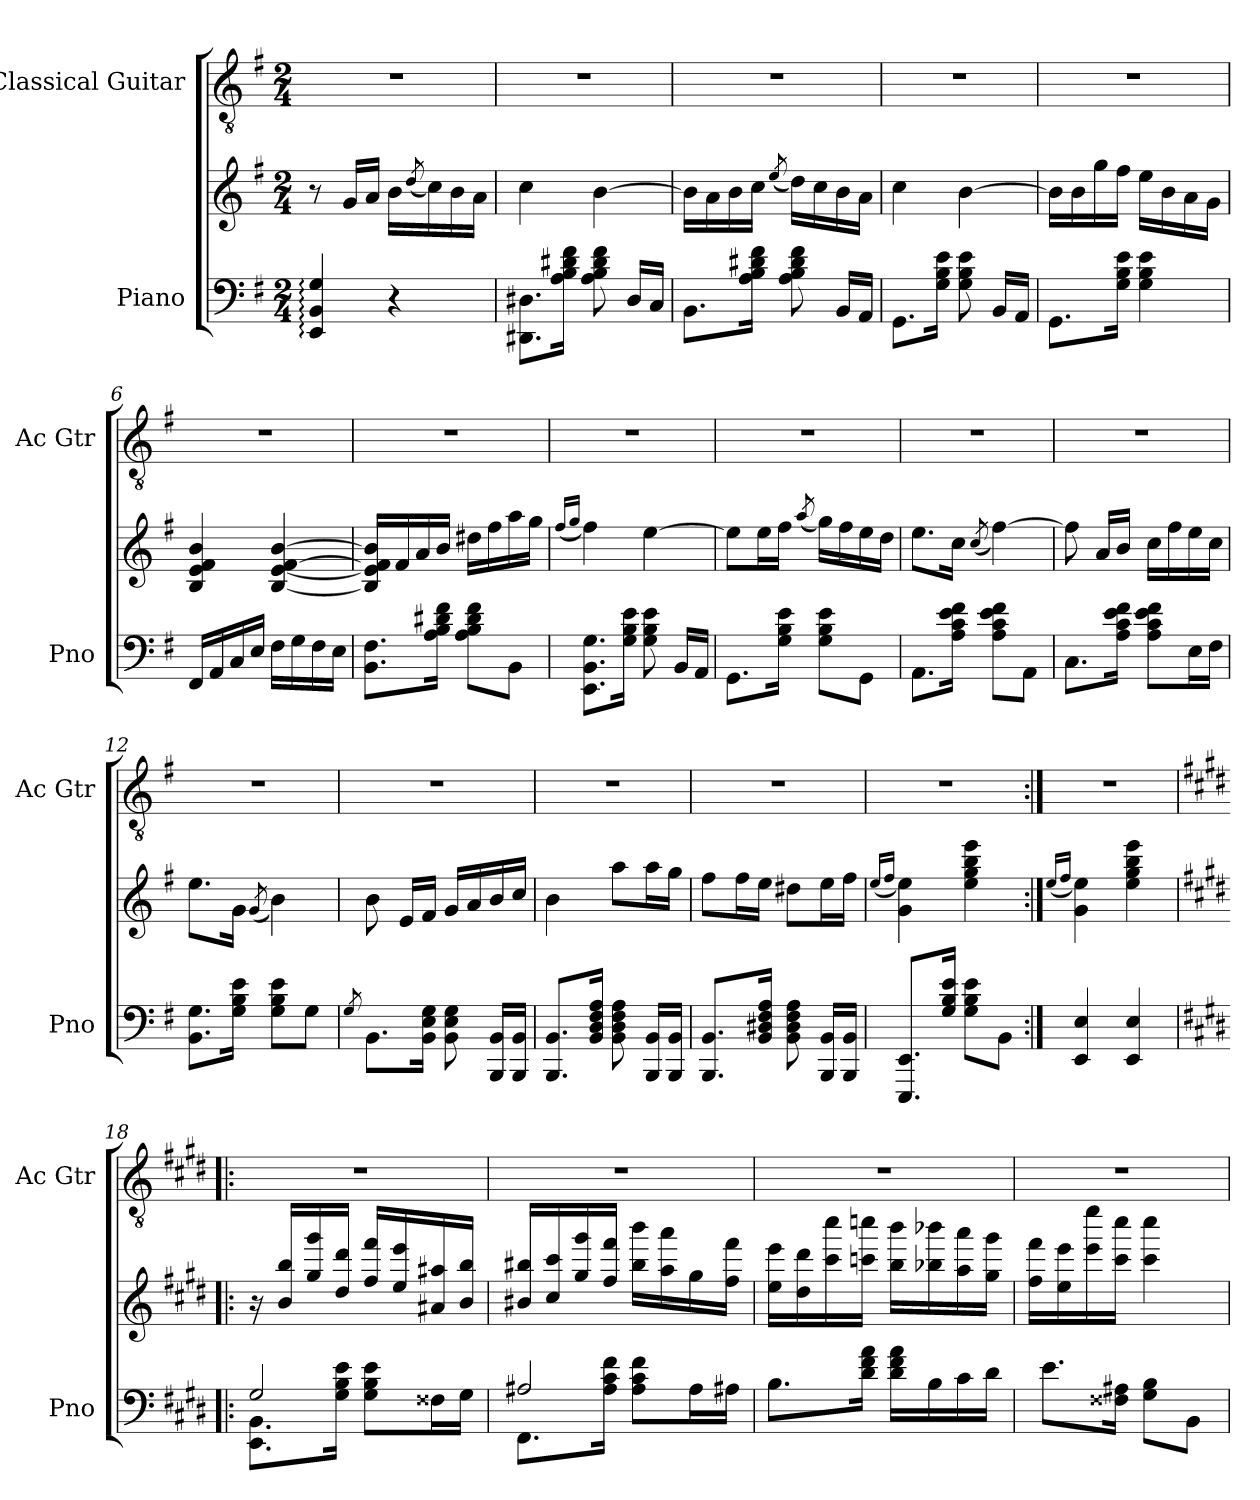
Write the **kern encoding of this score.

**kern	**kern	**dynam	**kern
*part2	*part2	*part2	*part1
*staff3	*staff2	*staff2/3	*staff1
*I"Piano	*	*	*I"Classical Guitar
*I'Pno	*	*	*I'Ac Gtr
*clefF4	*clefG2	*	*clefGv2
*k[f#]	*k[f#]	*	*k[f#]
*M2/4	*M2/4	*	*M2/4
*MM100	*MM100	*	*MM100
=1	=1	=1	=1
4EE/: 4BB/: 4G/:	8r	.	2r
.	16g/LL	.	.
.	16a/JJ	.	.
4r	16b\LL	.	.
.	(<8qdd/	.	.
!	!	!LO:DY:b	!
!	!	!LO:DY:n=1:b	!
.	16cc\)	f other-dynamics	.
.	16b\	.	.
.	16a\JJ	.	.
=2	=2	=2	=2
8.DD#X\ 8.D#X\L	4cc\	.	2r
16A\ 16B\ 16d#X\ 16f#\Jk	.	.	.
8A\ 8B\ 8d#\ 8f#\	[4b\	.	.
16D#/LL	.	.	.
16C/JJ	.	.	.
=3	=3	=3	=3
8.BB\L	16b\LL]	.	2r
.	16a\	.	.
.	16b\	.	.
16A\ 16B\ 16d#X\ 16f#\Jk	16cc\JJ	.	.
.	(<8qee/	.	.
8A\ 8B\ 8d#\ 8f#\	16dd\LL)	.	.
.	16cc\	.	.
16BB/LL	16b\	.	.
16AA/JJ	16a\JJ	.	.
=4	=4	=4	=4
8.GG\L	4cc\	.	2r
16G\ 16B\ 16e\Jk	.	.	.
8G\ 8B\ 8e\	[4b\	.	.
16BB/LL	.	.	.
16AA/JJ	.	.	.
=5	=5	=5	=5
8.GG\L	16b\LL]	.	2r
.	16b\	.	.
.	16gg\	.	.
16G\ 16B\ 16e\Jk	16ff#\JJ	.	.
4G\ 4B\ 4e\	16ee\LL	.	.
.	16b\	.	.
.	16a\	.	.
.	16g\JJ	.	.
!!LO:LB:g=z
=6	=6	=6	=6
16FF#/LL	4B/ 4e/ 4f#/ 4b/	.	2r
16AA/	.	.	.
16C/	.	.	.
16E/JJ	.	.	.
16F#\LL	[4B/ [4e/ [4f#/ [4b/	.	.
16G\	.	.	.
16F#\	.	.	.
16E\JJ	.	.	.
=7	=7	=7	=7
8.BB\ 8.F#\L	16B/] 16e/] 16f#/] 16b/]LL	.	2r
.	16f#/	.	.
.	16a/	.	.
16A\ 16B\ 16d#X\ 16f#\Jk	16b/JJ	.	.
8A\ 8B\ 8d#\ 8f#\L	16dd#X\LL	.	.
.	16ff#\	.	.
8BB\J	16aa\	.	.
.	16gg\JJ	.	.
=8	=8	=8	=8
.	(<16qff#/LL	.	.
.	16qgg/JJ	.	.
8.EE\ 8.BB\ 8.G\L	4ff#\)	.	2r
16G\ 16B\ 16e\Jk	.	.	.
8G\ 8B\ 8e\	[4ee\	.	.
16BB/LL	.	.	.
16AA/JJ	.	.	.
=9	=9	=9	=9
8.GG\L	8ee\L]	.	2r
.	16ee\L	.	.
16G\ 16B\ 16e\Jk	16ff#\JJ	.	.
.	(<8qaa/	.	.
8G\ 8B\ 8e\L	16gg\LL)	.	.
.	16ff#\	.	.
8GG\J	16ee\	.	.
.	16dd\JJ	.	.
=10	=10	=10	=10
8.AA\L	8.ee\L	.	2r
16A\ 16c\ 16e\ 16f#\Jk	16cc\Jk	.	.
.	(<8qcc/	.	.
8A\ 8c\ 8e\ 8f#\L	[4ff#\)	.	.
8AA\J	.	.	.
=11	=11	=11	=11
8.C\L	8ff#\]	.	2r
.	16a/LL	.	.
16A\ 16c\ 16e\ 16f#\Jk	16b/JJ	.	.
8A\ 8c\ 8e\ 8f#\L	16cc\LL	.	.
.	16ff#\	.	.
16E\L	16ee\	.	.
16F#\JJ	16cc\JJ	.	.
!!LO:LB:g=z
=12	=12	=12	=12
8.BB\ 8.G\L	8.ee\L	.	2r
16G\ 16B\ 16e\Jk	16g\Jk	.	.
.	(<8qg/	.	.
8G\ 8B\ 8e\L	4b\)	.	.
8G\J	.	.	.
=13	=13	=13	=13
8qG/	.	.	.
8.BB\L	8b\	.	2r
.	16e/LL	.	.
16BB\ 16E\ 16G\Jk	16f#/JJ	.	.
8BB\ 8E\ 8G\	16g/LL	.	.
.	16a/	.	.
16BBB/ 16BB/LL	16b/	.	.
16BBB/ 16BB/JJ	16cc/JJ	.	.
=14	=14	=14	=14
8.BBB/ 8.BB/L	4b\	.	2r
16BB/ 16D/ 16F#/ 16A/Jk	.	.	.
8BB\ 8D\ 8F#\ 8A\	8aa\L	.	.
16BBB/ 16BB/LL	16aa\L	.	.
16BBB/ 16BB/JJ	16gg\JJ	.	.
=15	=15	=15	=15
8.BBB/ 8.BB/L	8ff#\L	.	2r
.	16ff#\L	.	.
16BB/ 16D#X/ 16F#/ 16A/Jk	16ee\JJ	.	.
8BB\ 8D#\ 8F#\ 8A\	8dd#X\L	.	.
16BBB/ 16BB/LL	16ee\L	.	.
16BBB/ 16BB/JJ	16ff#\JJ	.	.
=16	=16	=16	=16
.	(<16qee/LL	.	.
.	16qff#/JJ	.	.
8.EEE/ 8.EE/L	4g\ 4ee\)	.	2r
16G/ 16B/ 16e/Jk	.	.	.
8G\ 8B\ 8e\L	4ee\ 4gg\ 4bb\ 4eee\	.	.
8BB\J	.	.	.
=17:|!	=17:|!	=17:|!	=17:|!
.	(<16qee/LL	.	.
.	16qff#/JJ	.	.
4EE/ 4E/	4g\ 4ee\)	.	2r
4EE/ 4E/	4ee\ 4gg\ 4bb\ 4eee\	.	.
!!LO:LB:g=z
=18!|:	=18!|:	=18!|:	=18!|:
*k[f#c#g#d#]	*k[f#c#g#d#]	*	*k[f#c#g#d#]
*^	*	*	*
2G#/	8.EE\ 8.BB\L	16r	.	2r
.	.	16b/ 16bb/LL	.	.
.	.	16gg#/ 16ggg#/	.	.
.	16G#\ 16B\ 16e\Jk	16dd#/ 16ddd#/JJ	.	.
.	8G#\ 8B\ 8e\L	16ff#/ 16fff#/LL	.	.
.	.	16ee/ 16eee/	.	.
.	16F##X\L	16a#X/ 16aa#X/	.	.
.	16G#\JJ	16b/ 16bb/JJ	.	.
=19	=19	=19	=19	=19
2A#X/	8.FF#\L	16b#X/ 16bb#X/LL	.	2r
.	.	16cc#/ 16ccc#/	.	.
.	.	16gg#/ 16ggg#/	.	.
.	16A#\ 16c#\ 16f#\Jk	16ff#/ 16fff#/JJ	.	.
.	8A#\ 8c#\ 8f#\L	16bb#\ 16bbb\LL	.	.
.	.	16aa\ 16aaa\	.	.
.	16A#\L	16gg#\	.	.
.	16A#X\JJ	16ff#\ 16fff#\JJ	.	.
*v	*v	*	*	*
=20	=20	=20	=20
8.B\L	16ee\ 16eee\LL	.	2r
.	16dd#\ 16ddd#\	.	.
.	16ccc#\ 16cccc#\	.	.
16d#\ 16f#\ 16a\Jk	16cccn\ 16ccccn\JJ	.	.
16d#\ 16f#\ 16a\LL	16bb\ 16bbb\LL	.	.
16B\	16bb-X\ 16bbb-X\	.	.
16c#\	16aa\ 16aaa\	.	.
16d#\JJ	16gg#\ 16ggg#\JJ	.	.
=21	=21	=21	=21
*^	*	*	*
2e/yy	8.e\L	16ff#\ 16fff#\LL	.	2r
.	.	16ee\ 16eee\	.	.
.	.	16eee\ 16eeee\	.	.
.	16F##X\ 16A#X\Jk	16ccc#\ 16cccc#\JJ	.	.
.	8G#\ 8B\L	4ccc#\ 4cccc#\	.	.
.	8BB\J	.	.	.
*v	*v	*	*	*
=	=	=	=
*-	*-	*-	*-
